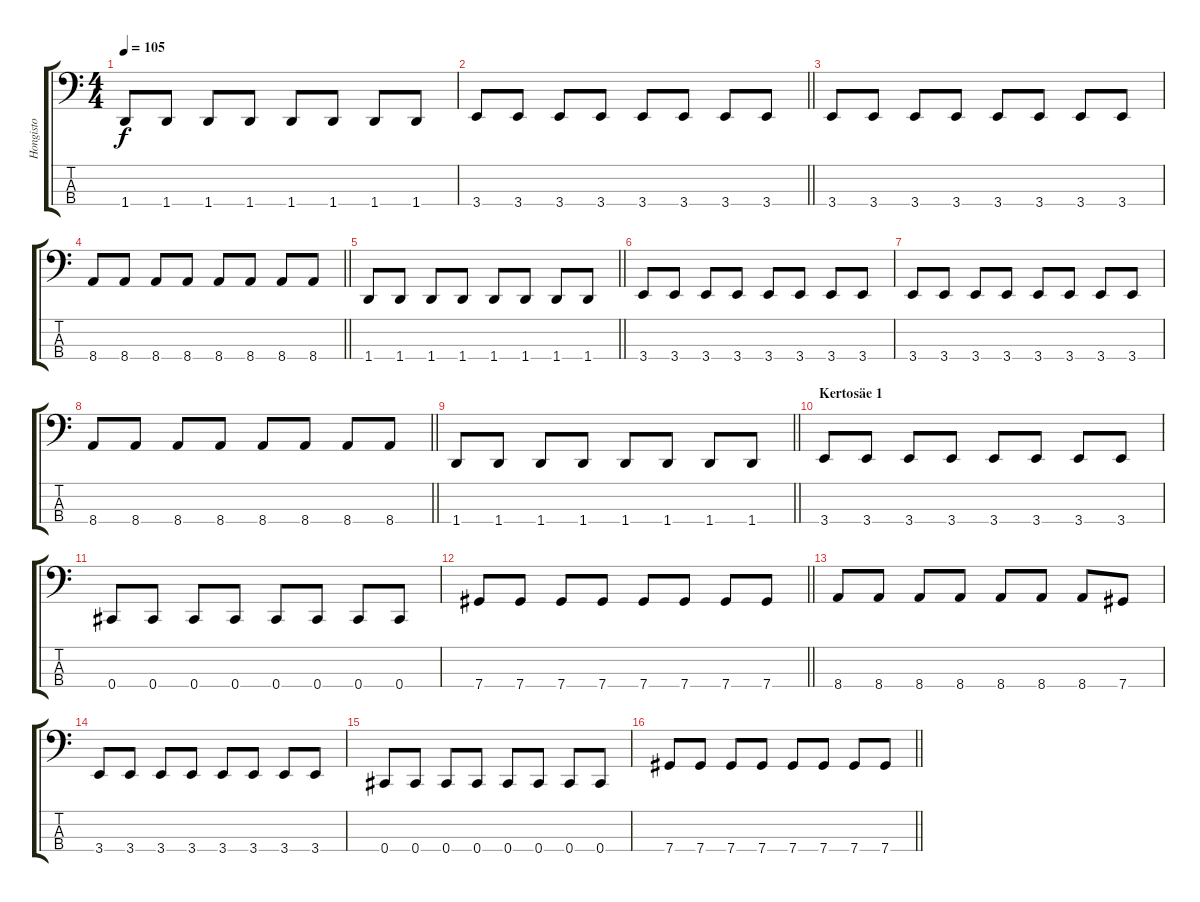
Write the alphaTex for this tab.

\track ("Hongisto" "Hongisto") {instrument electricbassfinger}
\staff {score tabs}
\tuning (Gb2 Db2 Ab1 Db1) {hide}
\ts (4 4)
\section ("" "")
\tempo 105
\clef f4
\ks c
1.4.8{dy f} 1.4.8 1.4.8 1.4.8 1.4.8 1.4.8 1.4.8 1.4.8 |
\barLineRight lightlight
3.4.8 3.4.8 3.4.8 3.4.8 3.4.8 3.4.8 3.4.8 3.4.8 |
\section ("" "")
3.4.8 3.4.8 3.4.8 3.4.8 3.4.8 3.4.8 3.4.8 3.4.8 |
\barLineRight lightlight
8.4.8 8.4.8 8.4.8 8.4.8 8.4.8 8.4.8 8.4.8 8.4.8 |
\section ("" "")
\barLineRight lightlight
1.4.8 1.4.8 1.4.8 1.4.8 1.4.8 1.4.8 1.4.8 1.4.8 |
\section ("" "")
3.4.8 3.4.8 3.4.8 3.4.8 3.4.8 3.4.8 3.4.8 3.4.8 |
3.4.8 3.4.8 3.4.8 3.4.8 3.4.8 3.4.8 3.4.8 3.4.8 |
\barLineRight lightlight
8.4.8 8.4.8 8.4.8 8.4.8 8.4.8 8.4.8 8.4.8 8.4.8 |
\barLineRight lightlight
1.4.8 1.4.8 1.4.8 1.4.8 1.4.8 1.4.8 1.4.8 1.4.8 |
\section ("" "Kertosäe 1")
3.4.8 3.4.8 3.4.8 3.4.8 3.4.8 3.4.8 3.4.8 3.4.8 |
0.4.8 0.4.8 0.4.8 0.4.8 0.4.8 0.4.8 0.4.8 0.4.8 |
\barLineRight lightlight
7.4.8 7.4.8 7.4.8 7.4.8 7.4.8 7.4.8 7.4.8 7.4.8 |
8.4.8 8.4.8 8.4.8 8.4.8 8.4.8 8.4.8 8.4.8 7.4.8 |
3.4.8 3.4.8 3.4.8 3.4.8 3.4.8 3.4.8 3.4.8 3.4.8 |
0.4.8 0.4.8 0.4.8 0.4.8 0.4.8 0.4.8 0.4.8 0.4.8 |
\barLineRight lightlight
7.4.8 7.4.8 7.4.8 7.4.8 7.4.8 7.4.8 7.4.8 7.4.8
